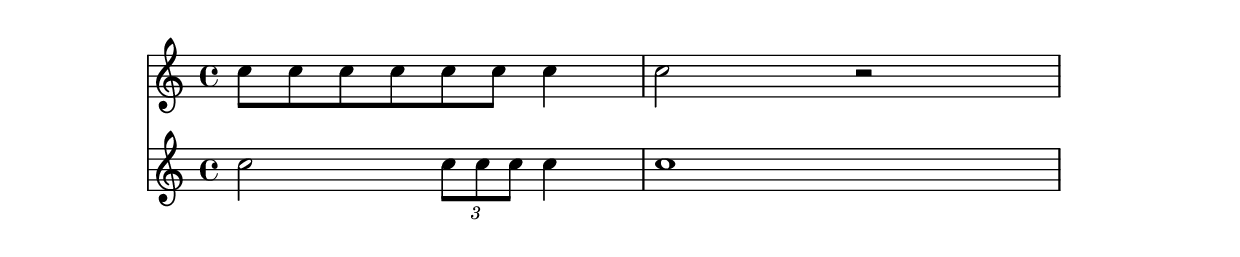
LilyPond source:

%%  Do not edit this file; it is auto-generated from LSR!
\version "2.11.23"

\header { texidoc = "
Proportional notation can be created by setting
@code{proportionalNotationDuration}. Notes will be spaced proportional
to the distance for the given duration. 
" }

\paper {
  ragged-right = ##t 
}

\relative c''
<<
  \set Score.proportionalNotationDuration = #(ly:make-moment 1 16)
  \new Staff { c8[ c c c c c] c4 c2 r2 }
  \new Staff { c2 \times 2/3 { c8 c c } c4 c1 }
>>

